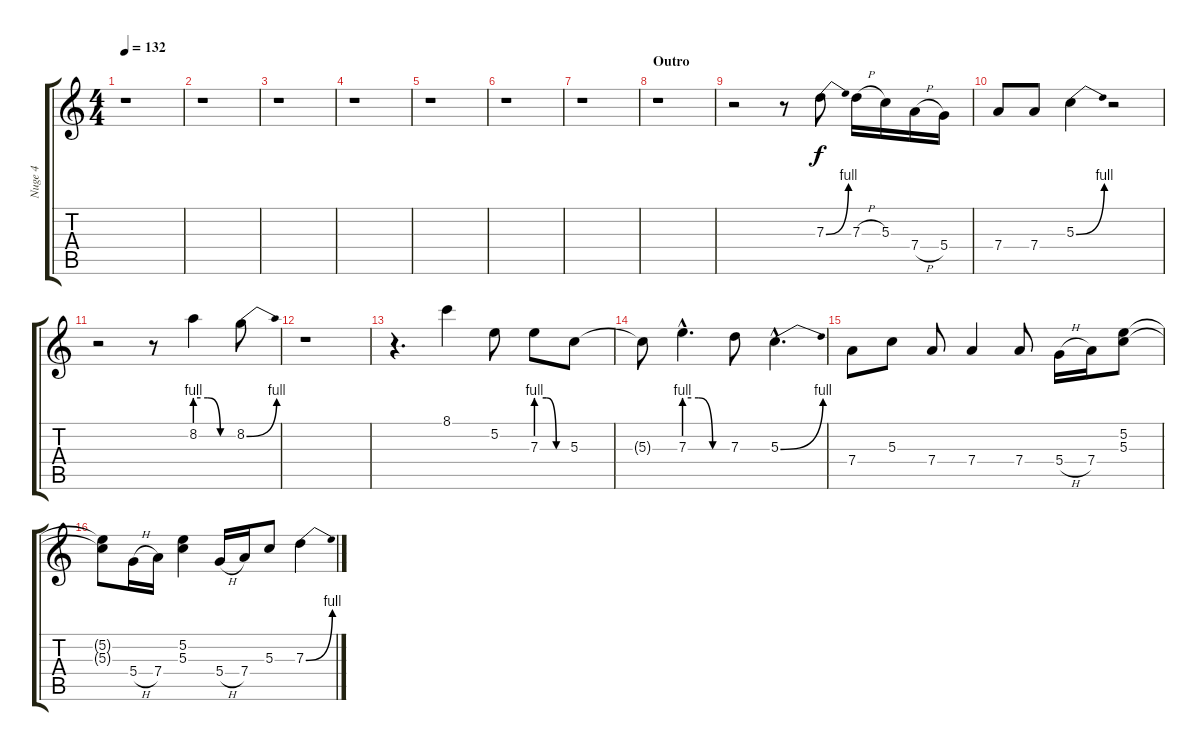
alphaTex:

\track ("Nuge 4" "Nuge 4") {instrument distortionguitar}
\staff {score tabs}
\tuning (E4 B3 G3 D3 A2 E2) {hide}
\ts (4 4)
\tempo 132
\clef g2
\ks c
r.1{dy f} |
r.1 |
r.1 |
r.1 |
r.1 |
r.1 |
r.1 |
\section ("" "Outro")
r.1 |
r.2 r.8 7.3{be (bend 0 0 60 4)}.8 7.3{h}.16 5.3.16 7.4{h}.16 5.4.16 |
7.4.8 7.4.8 5.3{be (bend 0 0 60 4)}.4 r.2 |
r.2 r.8 8.2{be (custom 0 4 20 4 40 0 60 0)}.4 8.2{be (bend 0 0 60 4)}.8 |
r.1 |
r.4{d} 8.1.4 5.2.8 7.3{be (custom 0 4 20 4 40 0 60 0)}.8 5.3.8 |
5.3{t}.8 7.3{be (custom 0 4 20 4 40 0 60 0) hac}.4{d} 7.3.8 5.3{be (bend 0 0 60 4) hac}.4{d} |
7.4.8 5.3.8 7.4.8 7.4.4 7.4.8 5.4{h}.16 7.4.16 (5.2 5.3).8 |
(5.2{t} 5.3{t}).8 5.4{h}.16 7.4.16 (5.2 5.3).4 5.4{h}.16 7.4.16 5.3.8 7.3{be (bend 0 0 60 4)}.4
